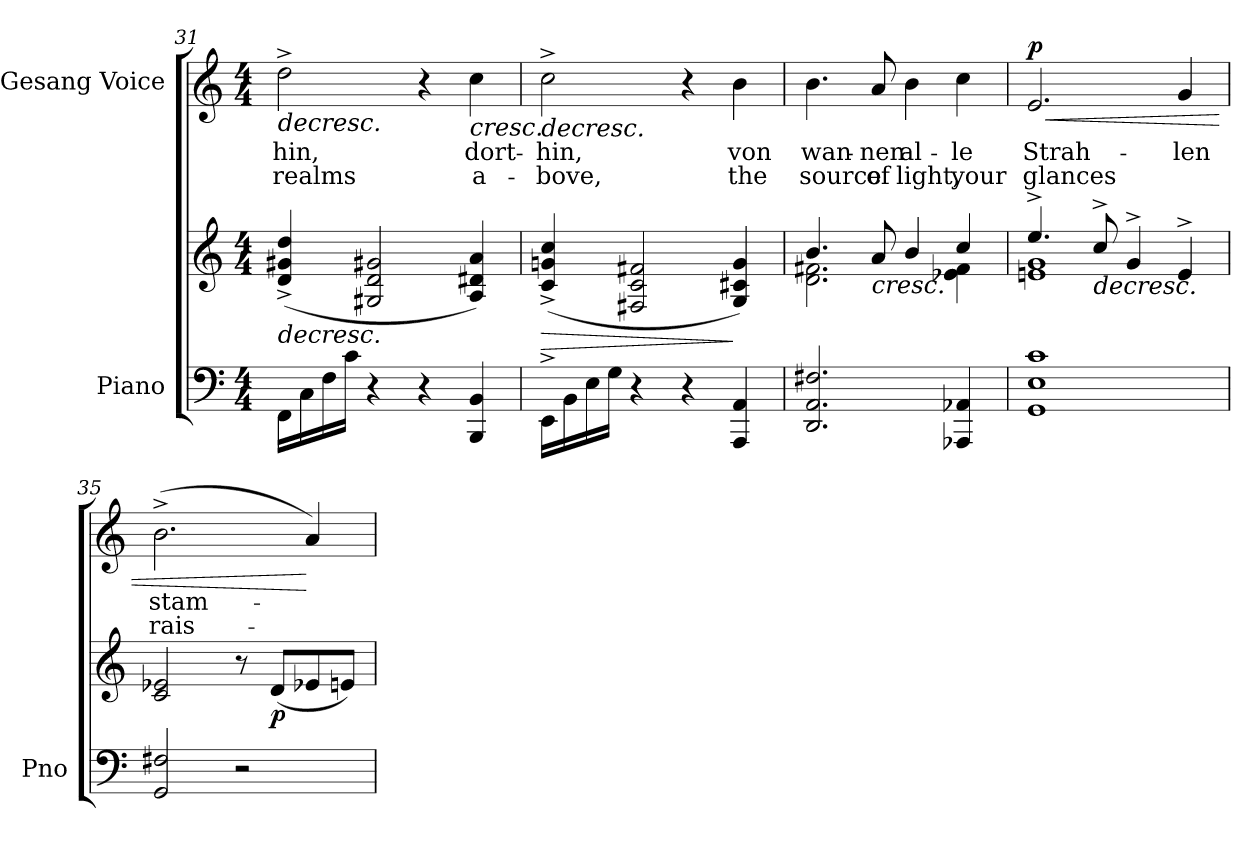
**kern	**kern	**dynam	**kern	**text	**text	**dynam
*part2	*part2	*part2	*part1	*part1	*part1	*part1
*staff3	*staff2	*staff2/3	*staff1	*staff1	*staff1	*staff1
*I"Piano	*	*	*I"Gesang Voice	*	*	*
*I'Pno	*	*	*	*	*	*
*clefF4	*clefG2	*	*clefG2	*	*	*
*k[]	*k[]	*	*k[]	*	*	*
*M4/4	*M4/4	*	*M4/4	*	*	*
=31	=31	=31	=31	=31	=31	=31
!	!	!LO:HP:b	!	!	!	!LO:HP:b
16FF\LL	(>4d/^< 4g#X/^< 4dd/^<	>	2dd^\	-hin,	realms	>
16C\	.	.	.	.	.	.
16F\	.	.	.	.	.	.
16c\JJ	.	.	.	.	.	.
4r	2G#X/ 2d/ 2g#X/	.	.	.	.	.
4r	.	.	4r	.	.	.
!	!	!	!	!	!	!LO:HP:b
4BBB/ 4BB/	4A/ 4d#X/ 4a/)	.	4cc\	dort-	a-	<
.	.	.	.	.	.	]
=32	=32	=32	=32	=32	=32	=32
!	!	!LO:HP:b	!	!	!	!LO:HP:b
16EE^>\LL	(>4c/^> 4gn/^> 4cc/^>	>	2cc^\	-hin,	-bove,	>
16BB\	.	.	.	.	.	.
16E\	.	.	.	.	.	.
16G\JJ	.	.	.	.	.	.
4r	2F#X/ 2c/ 2f#X/	.	.	.	.	.
4r	.	.	4r	.	.	[
4AAA/ 4AA/	4G/ 4c#X/ 4g/)	]	4b\	von	the	.
=33	=33	=33	=33	=33	=33	=33
*	*^	*	*	*	*	*
2.DD/ 2.AA/ 2.F#X/	4.b/	2.d\ 2.f#X\	.	4.b\	wan-	source	.
!	!	!	!LO:HP:b	!	!	!	!
.	8a/	.	<	8a/	-nen	of	.
.	4b/	.	.	4b\	al-	light,	.
4AAA-X/ 4AA-X/	4cc/	4e-X\ 4f#\	]	4cc\	-le	your	.
=34	=34	=34	=34	=34	=34	=34	=34
!	!	!	!	!	!	!	!LO:HP:b
!	!	!	!	!	!	!	!LO:DY:n=1:a
1GG 1E 1c	4.ee^/	1en 1g	.	2.e/	Strah-	glances	< p
!	!	!	!LO:HP:b	!	!	!	!
.	8cc^/	.	>	.	.	.	.
.	4g^>/	.	.	.	.	.	.
.	4e^>/	.	[	4g/	-len	.	]
*	*v	*v	*	*	*	*	*
=35	=35	=35	=35	=35	=35	=35
2GG/ 2F#X/	2c/ 2e-X/	.	(2.b^\	stam-	rais-	.
2r	8r	.	.	.	.	.
!	!	!LO:DY:b	!	!	!	!
.	(8d/L	p	.	.	.	.
.	8e-X/	.	4a/)	.	.	[
.	8en/J)	]	.	.	.	.
=	=	=	=	=	=	=
*-	*-	*-	*-	*-	*-	*-
